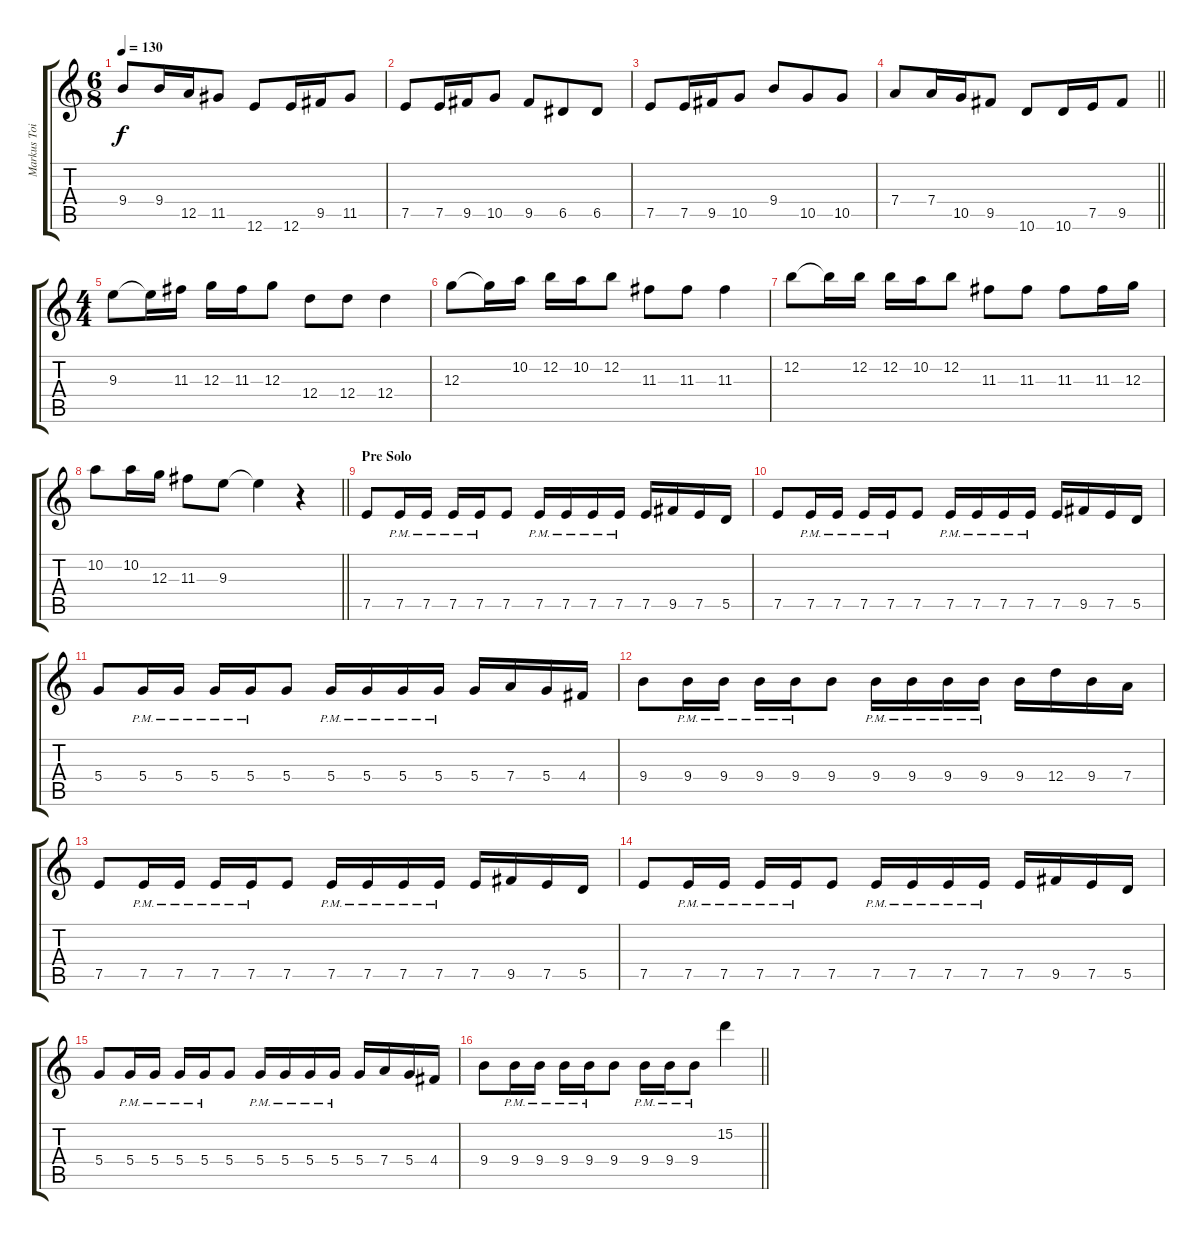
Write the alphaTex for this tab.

\track ("Markus Toivonen" "Markus Toi") {instrument distortionguitar}
\staff {score tabs}
\tuning (E4 B3 G3 D3 A2 E2) {hide}
\ts (6 8)
\tempo 130
\clef g2
\ks c
9.4.8{dy f} 9.4.16 12.5.16 11.5.8 12.6.8 12.6.16 9.5.16 11.5.8 |
7.5.8 7.5.16 9.5.16 10.5.8 9.5.8 6.5.8 6.5.8 |
7.5.8 7.5.16 9.5.16 10.5.8 9.4.8 10.5.8 10.5.8 |
\barLineRight lightlight
7.4.8 7.4.16 10.5.16 9.5.8 10.6.8 10.6.16 7.5.16 9.5.8 |
\ts (4 4)
\section ("" "")
9.3.8 9.3{t}.16 11.3.16 12.3.16 11.3.16 12.3.8 12.4.8 12.4.8 12.4.4 |
12.3.8 12.3{t}.16 10.2.16 12.2.16 10.2.16 12.2.8 11.3.8 11.3.8 11.3.4 |
12.2.8 12.2{t}.16 12.2.16 12.2.16 10.2.16 12.2.8 11.3.8 11.3.8 11.3.8 11.3.16 12.3.16 |
\barLineRight lightlight
10.2.8 10.2.16 12.3.16 11.3.8 9.3.8 9.3{t}.4 r.4 |
\section ("" "Pre Solo")
7.5.8 7.5{pm}.16 7.5{pm}.16 7.5{pm}.16 7.5{pm}.16 7.5.8 7.5{pm}.16 7.5{pm}.16 7.5{pm}.16 7.5{pm}.16 7.5.16 9.5.16 7.5.16 5.5.16 |
7.5.8 7.5{pm}.16 7.5{pm}.16 7.5{pm}.16 7.5{pm}.16 7.5.8 7.5{pm}.16 7.5{pm}.16 7.5{pm}.16 7.5{pm}.16 7.5.16 9.5.16 7.5.16 5.5.16 |
5.4.8 5.4{pm}.16 5.4{pm}.16 5.4{pm}.16 5.4{pm}.16 5.4.8 5.4{pm}.16 5.4{pm}.16 5.4{pm}.16 5.4{pm}.16 5.4.16 7.4.16 5.4.16 4.4.16 |
9.4.8 9.4{pm}.16 9.4{pm}.16 9.4{pm}.16 9.4{pm}.16 9.4.8 9.4{pm}.16 9.4{pm}.16 9.4{pm}.16 9.4{pm}.16 9.4.16 12.4.16 9.4.16 7.4.16 |
7.5.8 7.5{pm}.16 7.5{pm}.16 7.5{pm}.16 7.5{pm}.16 7.5.8 7.5{pm}.16 7.5{pm}.16 7.5{pm}.16 7.5{pm}.16 7.5.16 9.5.16 7.5.16 5.5.16 |
7.5.8 7.5{pm}.16 7.5{pm}.16 7.5{pm}.16 7.5{pm}.16 7.5.8 7.5{pm}.16 7.5{pm}.16 7.5{pm}.16 7.5{pm}.16 7.5.16 9.5.16 7.5.16 5.5.16 |
5.4.8 5.4{pm}.16 5.4{pm}.16 5.4{pm}.16 5.4{pm}.16 5.4.8 5.4{pm}.16 5.4{pm}.16 5.4{pm}.16 5.4{pm}.16 5.4.16 7.4.16 5.4.16 4.4.16 |
\barLineRight lightlight
9.4.8 9.4{pm}.16 9.4{pm}.16 9.4{pm}.16 9.4{pm}.16 9.4.8 9.4{pm}.16 9.4{pm}.16 9.4{pm}.8 15.2.4
